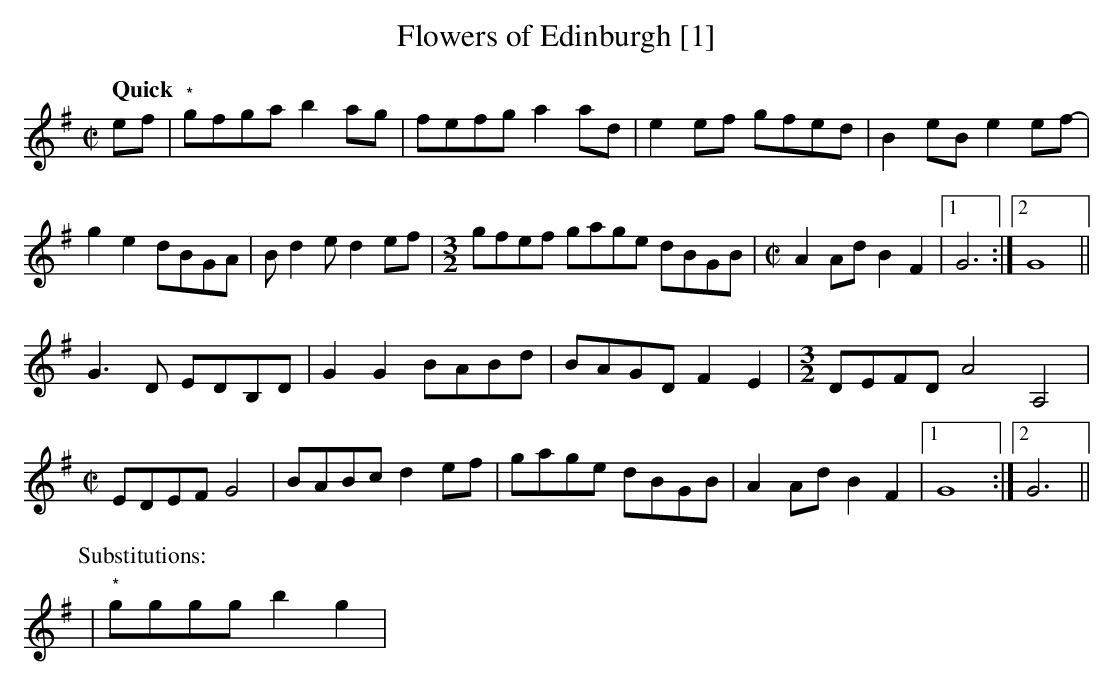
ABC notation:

X:1
T:Flowers of Edinburgh [1]
M:C|
L:1/8
Q:"Quick"
K:G
ef|"*"gfga b2 ag|fefg a2ad-|e2ef gfed|B2 eBe2 ef-|
g2e2 dBGA|Bd2e d2 ef|[M:3/2]gfef gage dBGB |[M:C|]A2 Ad B2F2|1G6:|2G8||
G3D EDB,D|G2G2 BABd|BAGD F2E2|[M:3/2]DEFD A4A,4|
[M:C|]EDEF G4| BABc d2ef|gage dBGB|A2 Ad B2F2|1G8:|2G6||
P:Substitutions:
|"*"gggg b2g2|
